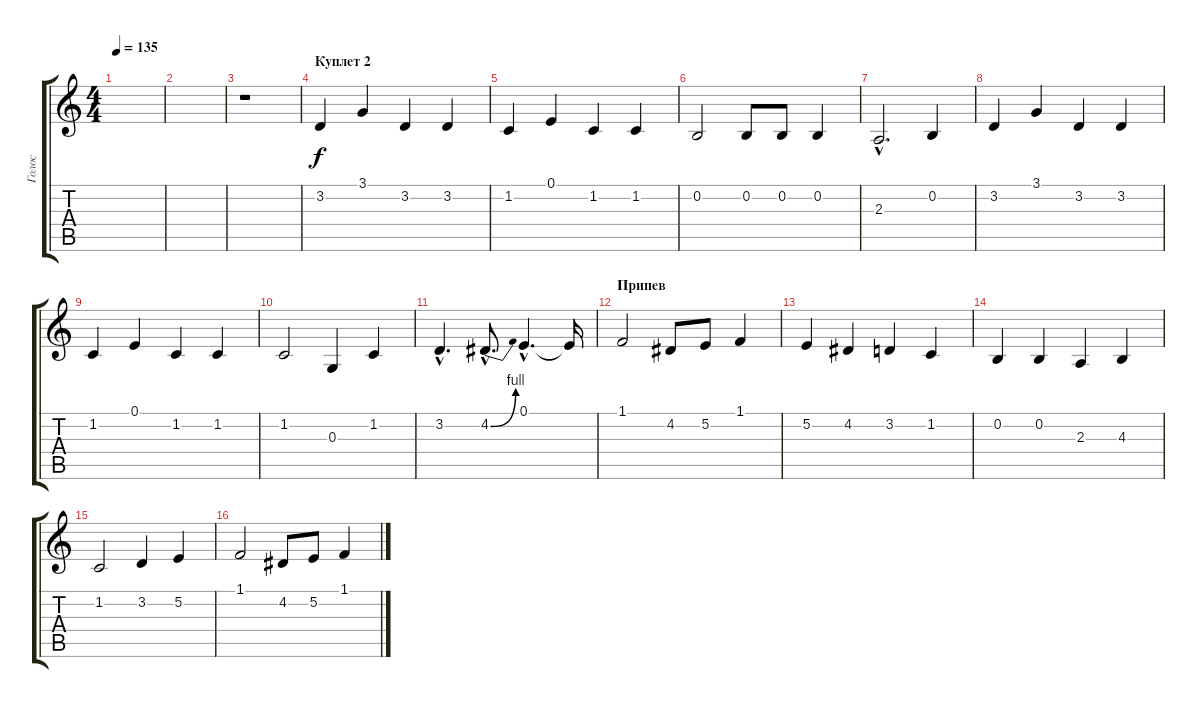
\track ("Голос" "Голос") {instrument choiraahs}
\staff {score tabs}
\tuning (E4 B3 G3 D3 A2 E2) {hide}
\ts (4 4)
\tempo 135
\clef g2
\ks c
|
|
r.1 |
\section ("" "Куплет 2")
3.2.4 3.1.4 3.2.4 3.2.4 |
1.2.4 0.1.4 1.2.4 1.2.4 |
0.2.2 0.2.8 0.2.8 0.2.4 |
2.3{hac}.2{d} 0.2.4 |
3.2.4 3.1.4 3.2.4 3.2.4 |
1.2.4 0.1.4 1.2.4 1.2.4 |
1.2.2 0.3.4 1.2.4 |
3.2{hac}.4{d} 4.2{be (bend 0 0 60 4) hac}.8{d} 0.1{hac}.4{d} 0.1{t}.16 |
\section ("" "Припев")
1.1.2 4.2.8 5.2.8 1.1.4 |
5.2.4 4.2.4 3.2.4 1.2.4 |
0.2.4 0.2.4 2.3.4 4.3.4 |
1.2.2 3.2.4 5.2.4 |
1.1.2 4.2.8 5.2.8 1.1.4
